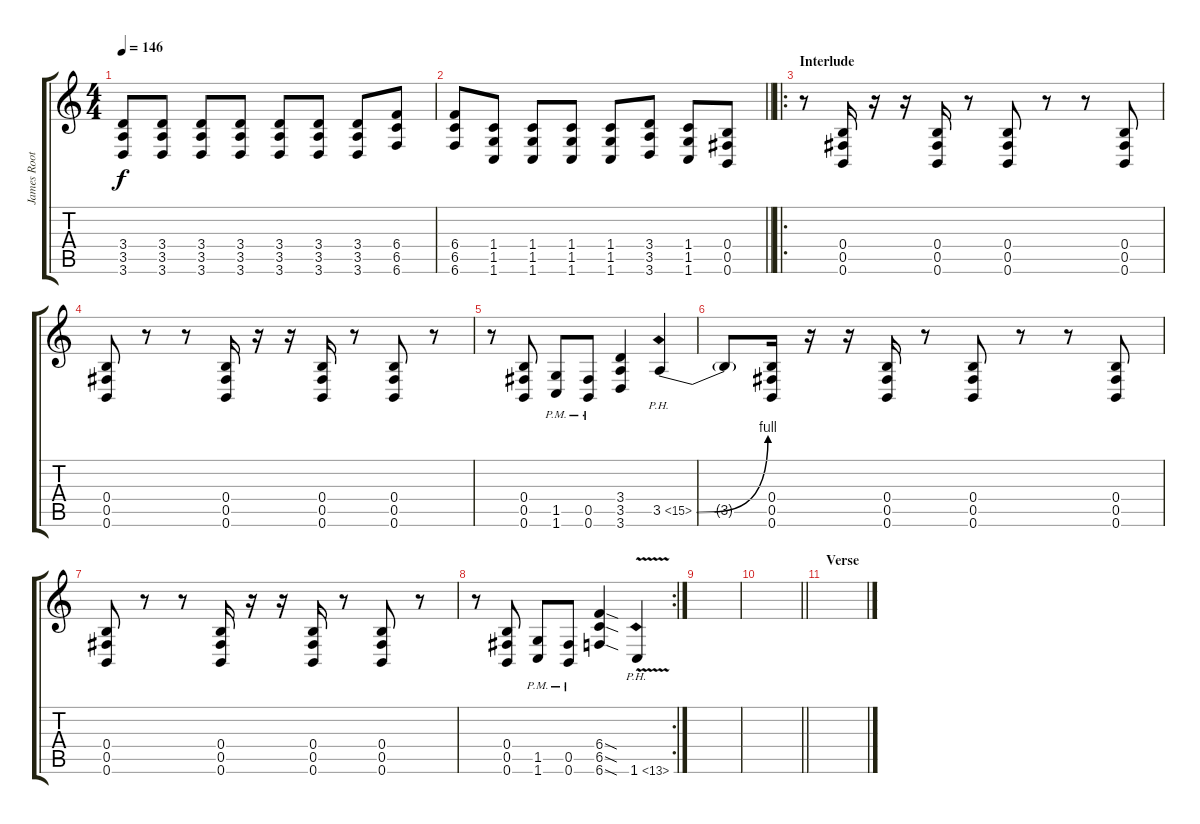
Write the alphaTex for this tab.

\track ("James Root" "James Root") {instrument distortionguitar}
\staff {score tabs}
\tuning (Db4 Ab3 E3 B2 Gb2 B1) {hide}
\ts (4 4)
\tempo 146
\clef g2
\ks c
(3.4 3.5 3.6).8{dy f} (3.4 3.5 3.6).8 (3.4 3.5 3.6).8 (3.4 3.5 3.6).8 (3.4 3.5 3.6).8 (3.4 3.5 3.6).8 (3.4 3.5 3.6).8 (6.4 6.5 6.6).8 |
\barLineRight lightlight
(6.4 6.5 6.6).8 (1.4 1.5 1.6).8 (1.4 1.5 1.6).8 (1.4 1.5 1.6).8 (1.4 1.5 1.6).8 (3.4 3.5 3.6).8 (1.4 1.5 1.6).8 (0.4 0.5 0.6).8 |
\ro
\section ("" "Interlude")
r.8 (0.4 0.5 0.6).16 r.16 r.16 (0.4 0.5 0.6).16 r.8 (0.4 0.5 0.6).8 r.8 r.8 (0.4 0.5 0.6).8 |
(0.4 0.5 0.6).8 r.8 r.8 (0.4 0.5 0.6).16 r.16 r.16 (0.4 0.5 0.6).16 r.8 (0.4 0.5 0.6).8 r.8 |
r.8 (0.4 0.5 0.6).8 (1.5{pm} 1.6{pm}).8 (0.5{pm} 0.6{pm}).8 (3.4 3.5 3.6).4 3.5{be (bend 0 0 60 4) ph 12}.4 |
3.5{t}.8 (0.4 0.5 0.6).16 r.16 r.16 (0.4 0.5 0.6).16 r.8 (0.4 0.5 0.6).8 r.8 r.8 (0.4 0.5 0.6).8 |
(0.4 0.5 0.6).8 r.8 r.8 (0.4 0.5 0.6).16 r.16 r.16 (0.4 0.5 0.6).16 r.8 (0.4 0.5 0.6).8 r.8 |
\rc 2
r.8 (0.4 0.5 0.6).8 (1.5{pm} 1.6{pm}).8 (0.5{pm} 0.6{pm}).8 (6.4{sod} 6.5{sod} 6.6{sod}).4 1.6{ph 12 v}.4 |
|
\barLineRight lightlight
|
\section ("" "Verse")
